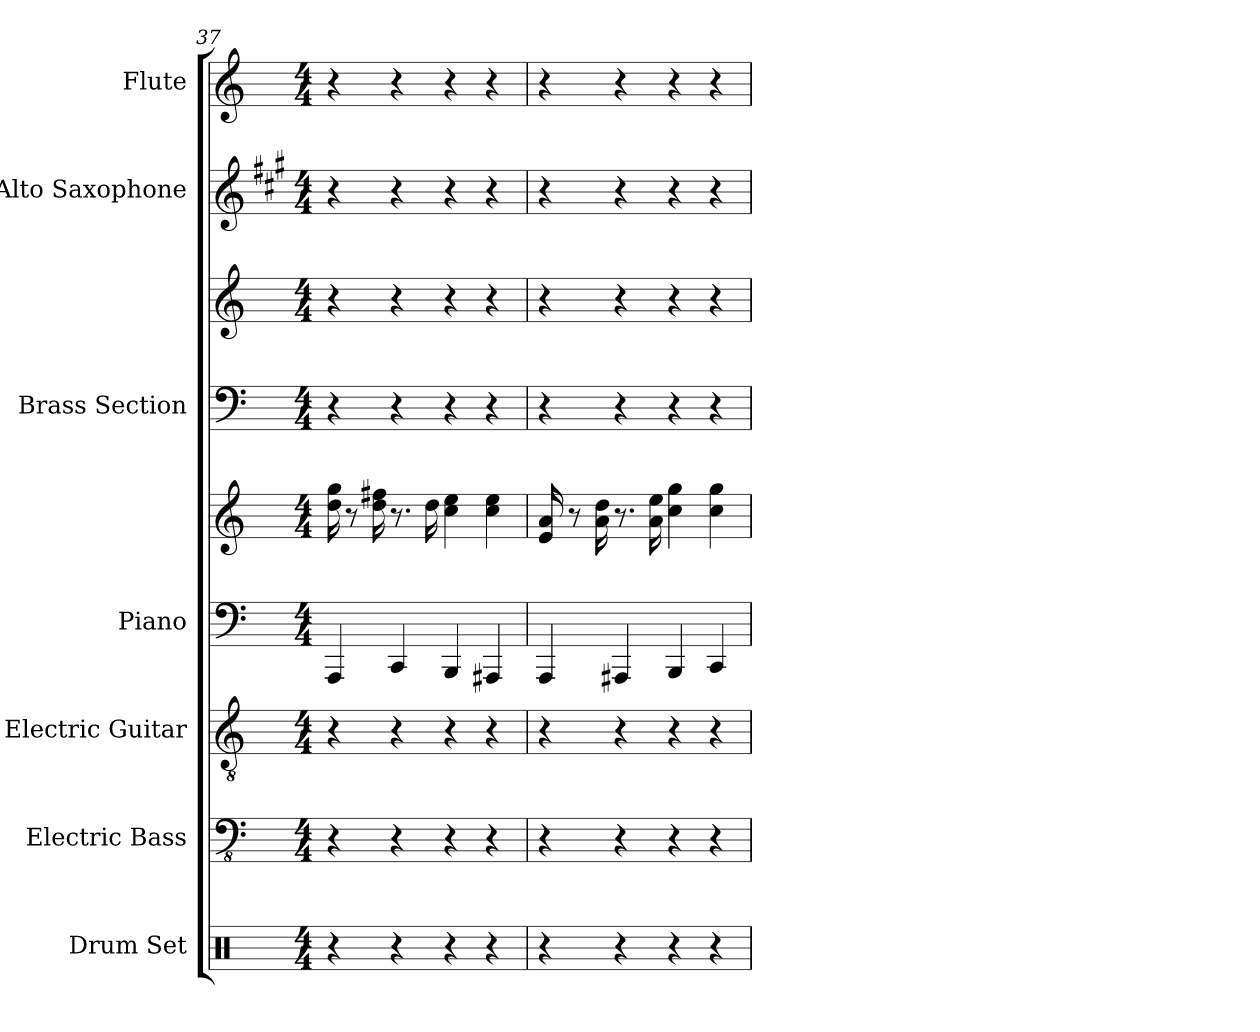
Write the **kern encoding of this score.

**kern	**kern	**kern	**kern	**kern	**kern	**kern	**kern	**kern
*part7	*part6	*part5	*part4	*part4	*part3	*part3	*part2	*part1
*staff9	*staff8	*staff7	*staff6	*staff5	*staff4	*staff3	*staff2	*staff1
*I"Drum Set	*I"Electric Bass	*I"Electric Guitar	*I"Piano	*	*I"Brass Section	*	*I"Alto Saxophone	*I"Flute
*I'Drums	*I'El. B.	*I'El. Guit.	*I'Pno.	*	*I'Brs. Se.	*	*I'A. Sax.	*I'Fl.
*clefX	*clefFv4	*clefGv2	*clefF4	*clefG2	*clefF4	*clefG2	*clefG2	*clefG2
*	*	*	*	*	*	*	*ITrd5c9	*
*k[]	*k[]	*k[]	*k[]	*k[]	*k[]	*k[]	*k[]	*k[]
*M4/4	*M4/4	*M4/4	*M4/4	*M4/4	*M4/4	*M4/4	*M4/4	*M4/4
=37	=37	=37	=37	=37	=37	=37	=37	=37
4r	4r	4r	4AAA	16dd 16gg	4r	4r	4r	4r
.	.	.	.	8r	.	.	.	.
.	.	.	.	16dd 16ff#X	.	.	.	.
4r	4r	4r	4CC	8.r	4r	4r	4r	4r
.	.	.	.	16dd	.	.	.	.
4r	4r	4r	4BBB	4cc 4ee	4r	4r	4r	4r
4r	4r	4r	4AAA#X	4cc 4ee	4r	4r	4r	4r
=38	=38	=38	=38	=38	=38	=38	=38	=38
4r	4r	4r	4AAA	16a 16e	4r	4r	4r	4r
.	.	.	.	8r	.	.	.	.
.	.	.	.	16a 16dd	.	.	.	.
4r	4r	4r	4AAA#X	8.r	4r	4r	4r	4r
.	.	.	.	16a 16ee	.	.	.	.
4r	4r	4r	4BBB	4cc 4gg	4r	4r	4r	4r
4r	4r	4r	4CC	4cc 4gg	4r	4r	4r	4r
=	=	=	=	=	=	=	=	=
*-	*-	*-	*-	*-	*-	*-	*-	*-
